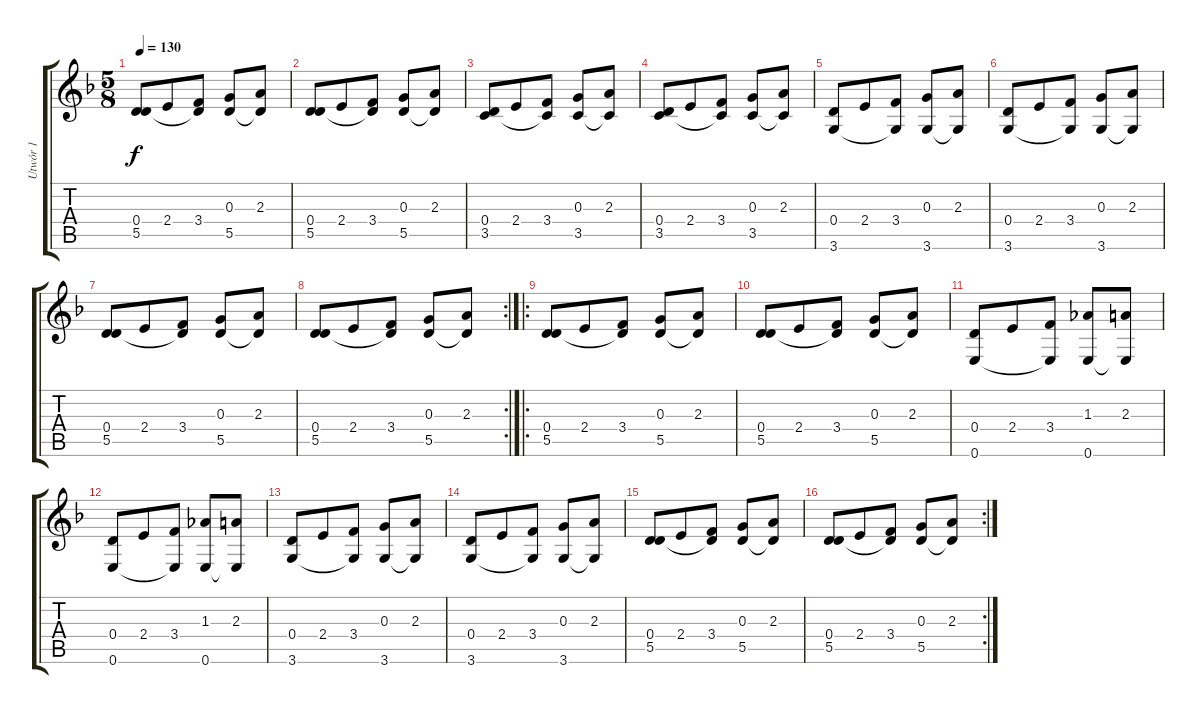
\track ("Utwór 1" "Utwór 1") {instrument acousticguitarnylon}
\staff {score tabs}
\tuning (E4 B3 G3 D3 A2 E2) {hide}
\ts (5 8)
\tempo 130
\clef g2
\ks f
(0.4 5.5).8{dy f instrument acousticguitarnylon} 2.4.8 (3.4 5.5{t}).8 (0.3 5.5).8 (2.3 5.5{t}).8 |
(0.4 5.5).8 2.4.8 (3.4 5.5{t}).8 (0.3 5.5).8 (2.3 5.5{t}).8 |
(0.4 3.5).8 2.4.8 (3.4 3.5{t}).8 (0.3 3.5).8 (2.3 3.5{t}).8 |
(0.4 3.5).8 2.4.8 (3.4 3.5{t}).8 (0.3 3.5).8 (2.3 3.5{t}).8 |
(0.4 3.6).8 2.4.8 (3.4 3.6{t}).8 (0.3 3.6).8 (2.3 3.6{t}).8 |
(0.4 3.6).8 2.4.8 (3.4 3.6{t}).8 (0.3 3.6).8 (2.3 3.6{t}).8 |
(0.4 5.5).8 2.4.8 (3.4 5.5{t}).8 (0.3 5.5).8 (2.3 5.5{t}).8 |
\rc 2
(0.4 5.5).8 2.4.8 (3.4 5.5{t}).8 (0.3 5.5).8 (2.3 5.5{t}).8 |
\ro
(0.4 5.5).8 2.4.8 (3.4 5.5{t}).8 (0.3 5.5).8 (2.3 5.5{t}).8 |
(0.4 5.5).8 2.4.8 (3.4 5.5{t}).8 (0.3 5.5).8 (2.3 5.5{t}).8 |
(0.4 0.6).8 2.4.8 (3.4 0.6{t}).8 (1.3 0.6).8 (2.3 0.6{t}).8 |
(0.4 0.6).8 2.4.8 (3.4 0.6{t}).8 (1.3 0.6).8 (2.3 0.6{t}).8 |
(0.4 3.6).8 2.4.8 (3.4 3.6{t}).8 (0.3 3.6).8 (2.3 3.6{t}).8 |
(0.4 3.6).8 2.4.8 (3.4 3.6{t}).8 (0.3 3.6).8 (2.3 3.6{t}).8 |
(0.4 5.5).8 2.4.8 (3.4 5.5{t}).8 (0.3 5.5).8 (2.3 5.5{t}).8 |
\rc 2
(0.4 5.5).8 2.4.8 (3.4 5.5{t}).8 (0.3 5.5).8 (2.3 5.5{t}).8
